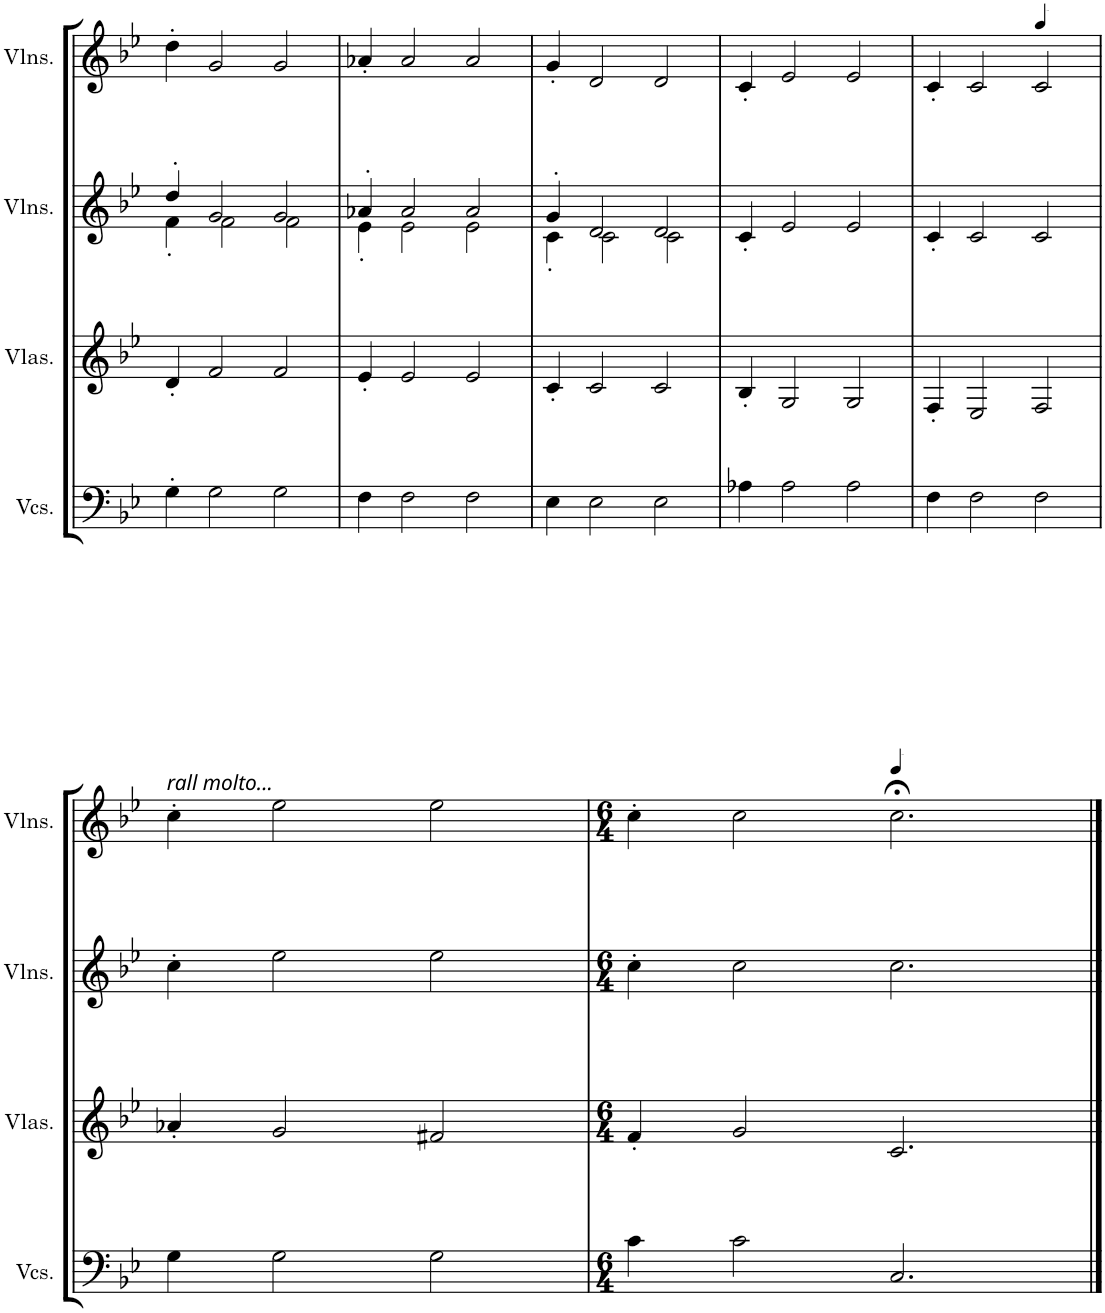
**kern	**kern	**kern	**kern
*part4	*part3	*part2	*part1
*staff4	*staff3	*staff2	*staff1
*I"Violonchelos	*I"Violas	*I"Violines	*I"Violines
*I'Vcs.	*I'Vlas.	*I'Vlns.	*I'Vlns.
!!LO:PB:g=z
*clefF4	*clefG2	*clefG2	*clefG2
*k[b-e-]	*k[b-e-]	*k[b-e-]	*k[b-e-]
*M5/4	*M5/4	*M5/4	*M5/4
=28	=28	=28	=28
*	*	*^	*
4G'\	4d'/	4dd'/	4f'\	4dd'\
2G\	2f/	2g/	2f\	2g/
2G\	2f/	2g/	2f\	2g/
=29	=29	=29	=29	=29
4F\	4e-'/	4a-X'/	4e-'\	4a-X'/
2F\	2e-/	2a-/	2e-\	2a-/
2F\	2e-/	2a-/	2e-\	2a-/
=30	=30	=30	=30	=30
4E-\	4c'/	4g'/	4c'\	4g'/
2E-\	2c/	2d/	2c\	2d/
2E-\	2c/	2d/	2c\	2d/
*	*	*v	*v	*
=31	=31	=31	=31
4A-X\	4B-'/	4c'/	4c'/
2A-\	2G/	2e-/	2e-/
2A-\	2G/	2e-/	2e-/
=32	=32	=32	=32
4F\	4F'/	4c'/	4c'/
2F\	2E-/	2c/	2c/
*	*	*	*MM120
2F\	2F/	2c/	2c/
!!LO:LB:g=z
=33	=33	=33	=33
!	!	!	!LO:TX:a:i:t=rall molto...
4G\	4a-X'/	4cc'\	4cc'\
2G\	2g/	2ee-\	2ee-\
2G\	2f#X/	2ee-\	2ee-\
=34	=34	=34	=34
*M6/4	*M6/4	*M6/4	*M6/4
4c\	4f'/	4cc'\	4cc'\
2c\	2g/	2cc\	2cc\
*	*	*	*MM80
2.C/	2.c/	2.cc\	2.cc;<\
==	==	==	==
*-	*-	*-	*-
